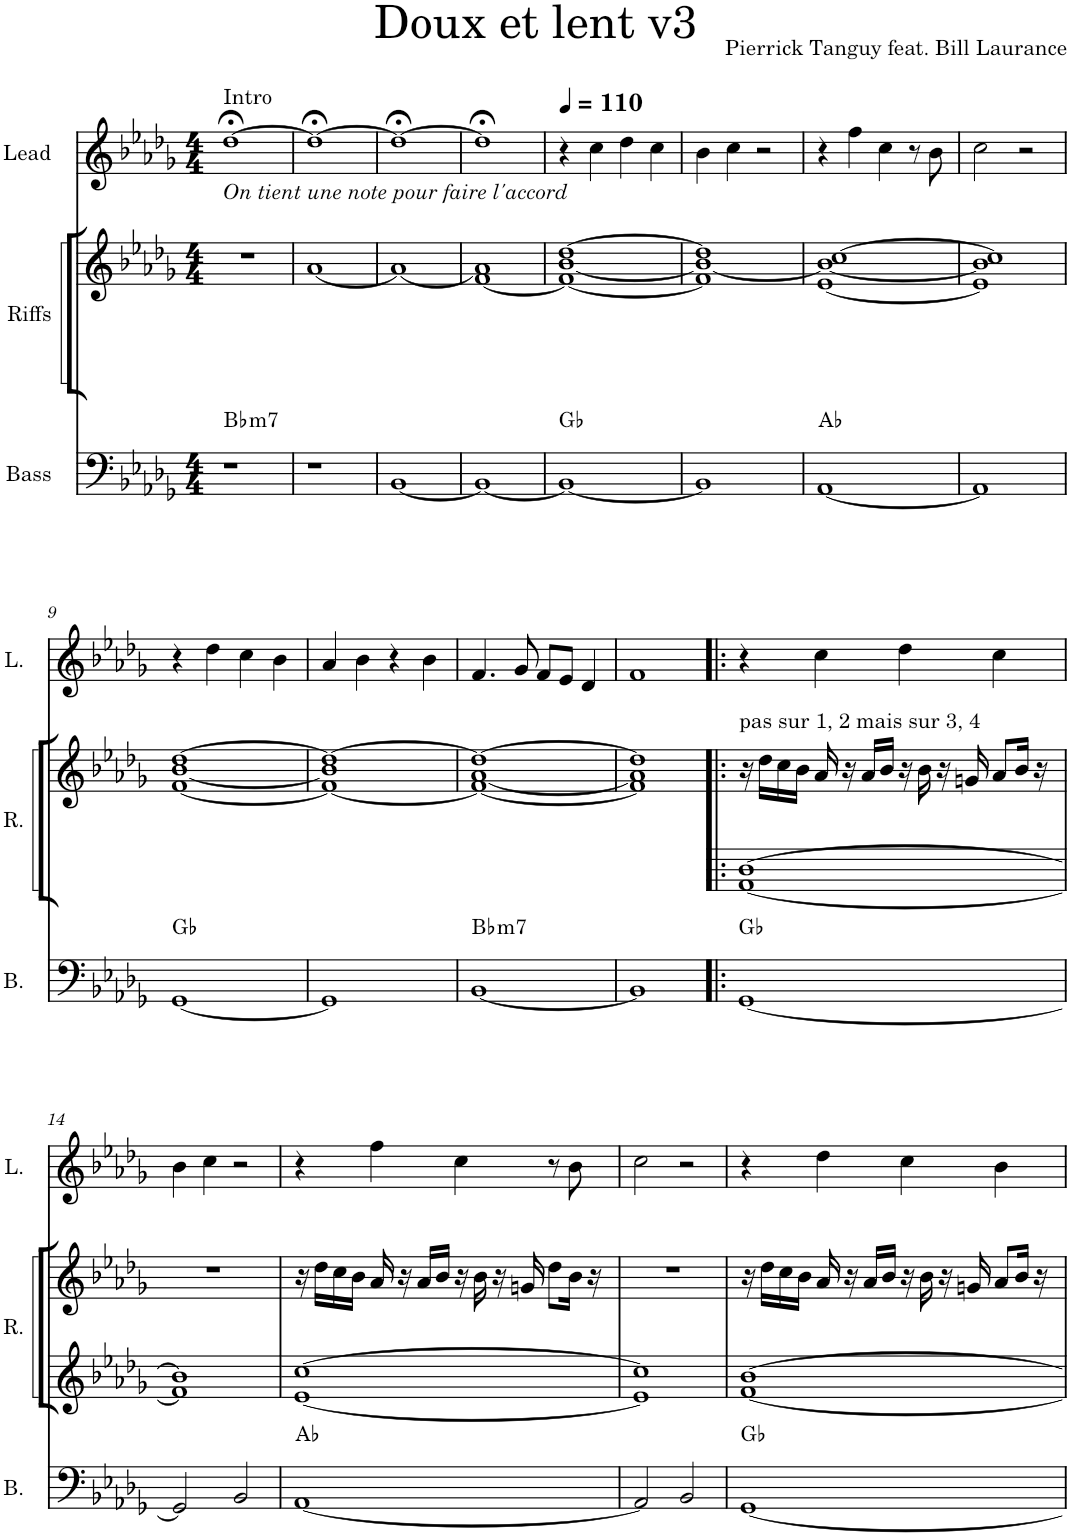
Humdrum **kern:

**kern	**harte	**kern	**kern	**kern
*part3	*part3	*part2	*part2	*part1
*staff4	*	*staff3	*staff2	*staff1
*I"Bass	*	*I"Riffs	*	*I"Lead
*I'B.	*	*I'R.	*	*I'L.
*clefF4	*	*clefG2	*clefG2	*clefG2
*	*	*Trd8c14	*Trd8c14	*Trd1c2
*k[b-e-a-d-g-]	*	*k[b-e-a-d-g-]	*k[b-e-a-d-g-]	*k[b-e-a-d-g-]
*M4/4	*	*M4/4	*M4/4	*M4/4
=1	=1	=1	=1	=1
!	!	!	!	!LO:TX:b:i:t=On tient une note pour faire l'accord
!	!LO:H:kt=m7	!	!	!LO:TX:a:t=Intro
1r	Bb:min7	1r	1r	[1dd-;<
=2	=2	=2	=2	=2
1r	.	1r	[1a-	1dd-;<_
=3	=3	=3	=3	=3
[1BB-	.	1r	1a-_	1dd-;<_
=4	=4	=4	=4	=4
1BB-_	.	1r	[1f 1a-]	1dd-;<]
=5	=5	=5	=5	=5
*	*	*	*	*MM110
1BB-_	Gb:maj	1r	1f_ [1b- [1dd-	4r
.	.	.	.	4cc\
.	.	.	.	4dd-\
.	.	.	.	4cc\
=6	=6	=6	=6	=6
1BB-]	.	1r	1f] 1b-_ 1dd-]	4b-\
.	.	.	.	4cc\
.	.	.	.	2r
=7	=7	=7	=7	=7
[1AA-	Ab:maj	1r	[1e- 1b-_ [1cc	4r
.	.	.	.	4ff\
.	.	.	.	4cc\
.	.	.	.	8r
.	.	.	.	8b-\
=8	=8	=8	=8	=8
1AA-]	.	1r	1e-] 1b-] 1cc]	2cc\
.	.	.	.	2r
!!LO:LB:g=z
=9	=9	=9	=9	=9
[1GG-	Gb:maj	1r	[1f [1b- [1dd-	4r
.	.	.	.	4dd-\
.	.	.	.	4cc\
.	.	.	.	4b-\
=10	=10	=10	=10	=10
1GG-]	.	1r	1f_ 1b-] 1dd-_	4a-/
.	.	.	.	4b-\
.	.	.	.	4r
.	.	.	.	4b-\
=11	=11	=11	=11	=11
!	!LO:H:kt=m7	!	!	!
[1BB-	Bb:min7	1r	1f_ [1a- 1dd-_	4.f/
.	.	.	.	8g-/
.	.	.	.	8f/L
.	.	.	.	8e-/J
.	.	.	.	4d-/
=12	=12	=12	=12	=12
1BB-]	.	1r	1f] 1a-] 1dd-]	1f
=13!|:	=13!|:	=13!|:	=13!|:	=13!|:
!	!	!	!LO:TX:a:t=pas sur 1, 2 mais sur 3, 4	!
[1GG-	Gb:maj	[1f [1b-	16r	4r
.	.	.	16dd-\LL	.
.	.	.	16cc\	.
.	.	.	16b-\JJ	.
.	.	.	16a-/	4cc\
.	.	.	16r	.
.	.	.	16a-/LL	.
.	.	.	16b-/JJ	.
.	.	.	16r	4dd-\
.	.	.	16b-\	.
.	.	.	16r	.
.	.	.	16gn/	.
.	.	.	8a-/L	4cc\
.	.	.	16b-/Jk	.
.	.	.	16r	.
!!LO:LB:g=z
=14	=14	=14	=14	=14
2GG-/]	.	1f] 1b-]	1r	4b-\
.	.	.	.	4cc\
2BB-/	.	.	.	2r
=15	=15	=15	=15	=15
[1AA-	Ab:maj	[1e- [1cc	16r	4r
.	.	.	16dd-\LL	.
.	.	.	16cc\	.
.	.	.	16b-\JJ	.
.	.	.	16a-/	4ff\
.	.	.	16r	.
.	.	.	16a-/LL	.
.	.	.	16b-/JJ	.
.	.	.	16r	4cc\
.	.	.	16b-\	.
.	.	.	16r	.
.	.	.	16gn/	.
.	.	.	8dd-\L	8r
.	.	.	16b-\Jk	8b-\
.	.	.	16r	.
=16	=16	=16	=16	=16
2AA-/]	.	1e-] 1cc]	1r	2cc\
2BB-/	.	.	.	2r
=17	=17	=17	=17	=17
[1GG-	Gb:maj	[1f [1b-	16r	4r
.	.	.	16dd-\LL	.
.	.	.	16cc\	.
.	.	.	16b-\JJ	.
.	.	.	16a-/	4dd-\
.	.	.	16r	.
.	.	.	16a-/LL	.
.	.	.	16b-/JJ	.
.	.	.	16r	4cc\
.	.	.	16b-\	.
.	.	.	16r	.
.	.	.	16gn/	.
.	.	.	8a-/L	4b-\
.	.	.	16b-/Jk	.
.	.	.	16r	.
=	=	=	=	=
*-	*-	*-	*-	*-
